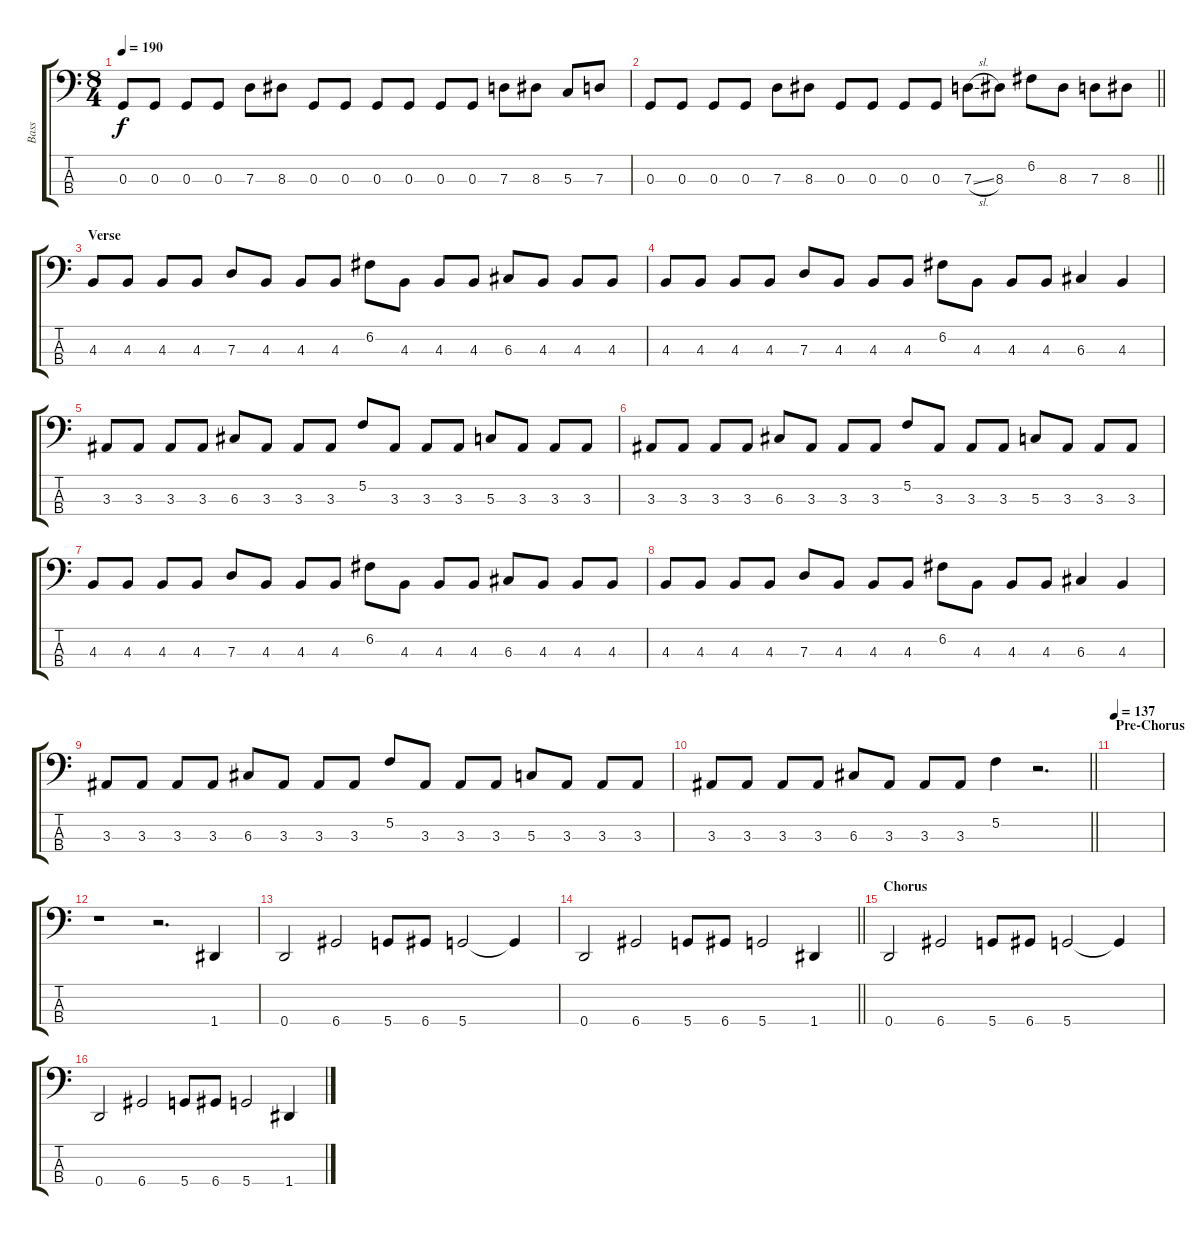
\track ("Bass" "Bass") {instrument electricbassfinger}
\staff {score tabs}
\tuning (F2 C2 G1 D1) {hide}
\ts (8 4)
\tempo 190
\clef f4
\ks c
0.3.8{dy f} 0.3.8 0.3.8 0.3.8 7.3.8 8.3.8 0.3.8 0.3.8 0.3.8 0.3.8 0.3.8 0.3.8 7.3.8 8.3.8 5.3.8 7.3.8 |
\barLineRight lightlight
0.3.8 0.3.8 0.3.8 0.3.8 7.3.8 8.3.8 0.3.8 0.3.8 0.3.8 0.3.8 7.3{sl}.8 8.3.8 6.2.8 8.3.8 7.3.8 8.3.8 |
\section ("" "Verse")
4.3.8 4.3.8 4.3.8 4.3.8 7.3.8 4.3.8 4.3.8 4.3.8 6.2.8 4.3.8 4.3.8 4.3.8 6.3.8 4.3.8 4.3.8 4.3.8 |
4.3.8 4.3.8 4.3.8 4.3.8 7.3.8 4.3.8 4.3.8 4.3.8 6.2.8 4.3.8 4.3.8 4.3.8 6.3.4 4.3.4 |
3.3.8 3.3.8 3.3.8 3.3.8 6.3.8 3.3.8 3.3.8 3.3.8 5.2.8 3.3.8 3.3.8 3.3.8 5.3.8 3.3.8 3.3.8 3.3.8 |
3.3.8 3.3.8 3.3.8 3.3.8 6.3.8 3.3.8 3.3.8 3.3.8 5.2.8 3.3.8 3.3.8 3.3.8 5.3.8 3.3.8 3.3.8 3.3.8 |
4.3.8 4.3.8 4.3.8 4.3.8 7.3.8 4.3.8 4.3.8 4.3.8 6.2.8 4.3.8 4.3.8 4.3.8 6.3.8 4.3.8 4.3.8 4.3.8 |
4.3.8 4.3.8 4.3.8 4.3.8 7.3.8 4.3.8 4.3.8 4.3.8 6.2.8 4.3.8 4.3.8 4.3.8 6.3.4 4.3.4 |
3.3.8 3.3.8 3.3.8 3.3.8 6.3.8 3.3.8 3.3.8 3.3.8 5.2.8 3.3.8 3.3.8 3.3.8 5.3.8 3.3.8 3.3.8 3.3.8 |
\barLineRight lightlight
3.3.8 3.3.8 3.3.8 3.3.8 6.3.8 3.3.8 3.3.8 3.3.8 5.2.4 r.2{d} |
\section ("" "Pre-Chorus")
\tempo 137
|
r.1 r.2{d} 1.4.4 |
0.4.2 6.4.2 5.4.8 6.4.8 5.4.2 5.4{t}.4 |
\barLineRight lightlight
0.4.2 6.4.2 5.4.8 6.4.8 5.4.2 1.4.4 |
\section ("" "Chorus")
0.4.2 6.4.2 5.4.8 6.4.8 5.4.2 5.4{t}.4 |
0.4.2 6.4.2 5.4.8 6.4.8 5.4.2 1.4.4
